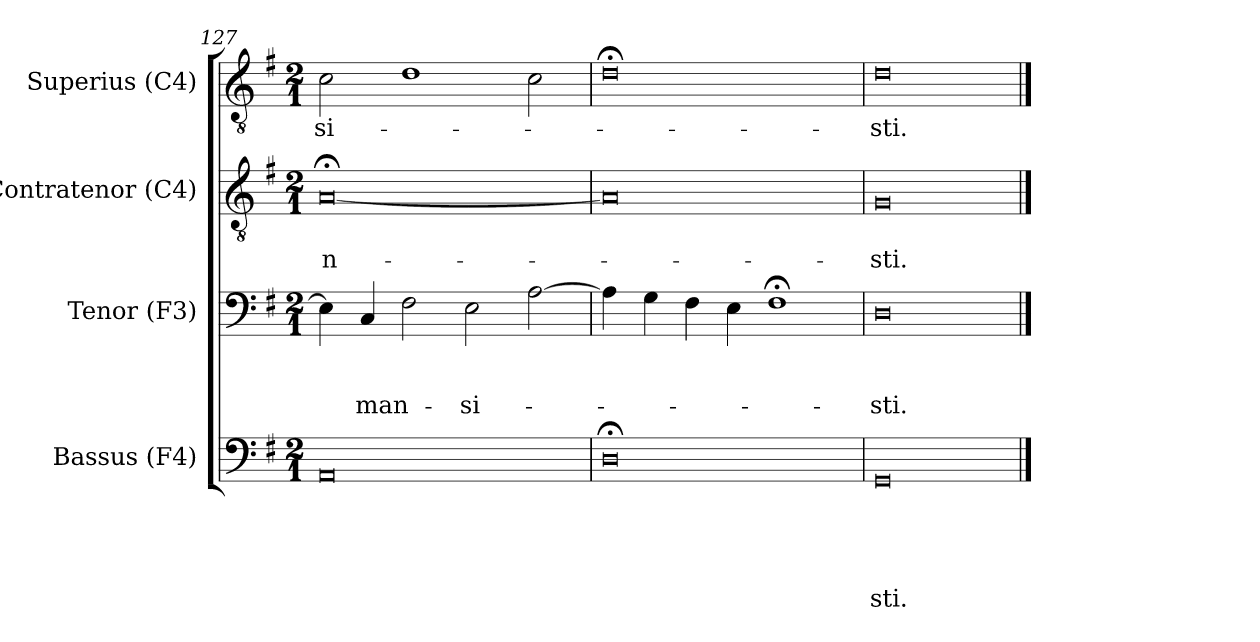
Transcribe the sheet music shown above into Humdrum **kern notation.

**kern	**text	**text	**text	**text	**text	**kern	**text	**text	**text	**kern	**text	**text	**kern	**text
*part4	*part4	*part4	*part4	*part4	*part4	*part3	*part3	*part3	*part3	*part2	*part2	*part2	*part1	*part1
*staff4	*staff4	*staff4	*staff4	*staff4	*staff4	*staff3	*staff3	*staff3	*staff3	*staff2	*staff2	*staff2	*staff1	*staff1
*I"Bassus (F4)	*	*	*	*	*	*I"Tenor (F3)	*	*	*	*I"Contratenor (C4)	*	*	*I"Superius (C4)	*
*I'B.	*	*	*	*	*	*I'T.	*	*	*	*I'Ct.	*	*	*I'S.	*
*clefF4	*	*	*	*	*	*clefF4	*	*	*	*clefGv2	*	*	*clefGv2	*
*k[f#]	*	*	*	*	*	*k[f#]	*	*	*	*k[f#]	*	*	*k[f#]	*
*G:	*	*	*	*	*	*G:	*	*	*	*G:	*	*	*G:	*
*M2/1	*	*	*	*	*	*M2/1	*	*	*	*M2/1	*	*	*M2/1	*
=127	=127	=127	=127	=127	=127	=127	=127	=127	=127	=127	=127	=127	=127	=127
!	!	!	!	!	!	!	!	!	!	!	!	!LO:LY:b	!	!LO:LY:b
0AA	.	.	.	.	.	4E\]	.	.	.	[<0A;	.	-n-	2c\	-si-
!	!	!	!	!	!	!	!	!	!LO:LY:b	!	!	!	!	!
.	.	.	.	.	.	4C/	.	.	-man-	.	.	.	.	.
.	.	.	.	.	.	2F#\	.	.	.	.	.	.	1d	.
!	!	!	!	!	!	!	!	!	!LO:LY:b	!	!	!	!	!
.	.	.	.	.	.	2E\	.	.	-si-	.	.	.	.	.
.	.	.	.	.	.	[>2A\	.	.	.	.	.	.	2c\	.
=128	=128	=128	=128	=128	=128	=128	=128	=128	=128	=128	=128	=128	=128	=128
0D;<	.	.	.	.	.	4A\]	.	.	.	0A]	.	.	0d;<	.
.	.	.	.	.	.	4G\	.	.	.	.	.	.	.	.
.	.	.	.	.	.	4F#\	.	.	.	.	.	.	.	.
.	.	.	.	.	.	4E\	.	.	.	.	.	.	.	.
.	.	.	.	.	.	1F#;<	.	.	.	.	.	.	.	.
=129	=129	=129	=129	=129	=129	=129	=129	=129	=129	=129	=129	=129	=129	=129
!	!	!	!	!	!LO:LY:b	!	!	!	!LO:LY:b	!	!	!LO:LY:b	!	!LO:LY:b
0GG	.	.	.	.	-sti.	0D	.	.	-sti.	0G	.	-sti.	0d	-sti.
==	==	==	==	==	==	==	==	==	==	==	==	==	==	==
*-	*-	*-	*-	*-	*-	*-	*-	*-	*-	*-	*-	*-	*-	*-
